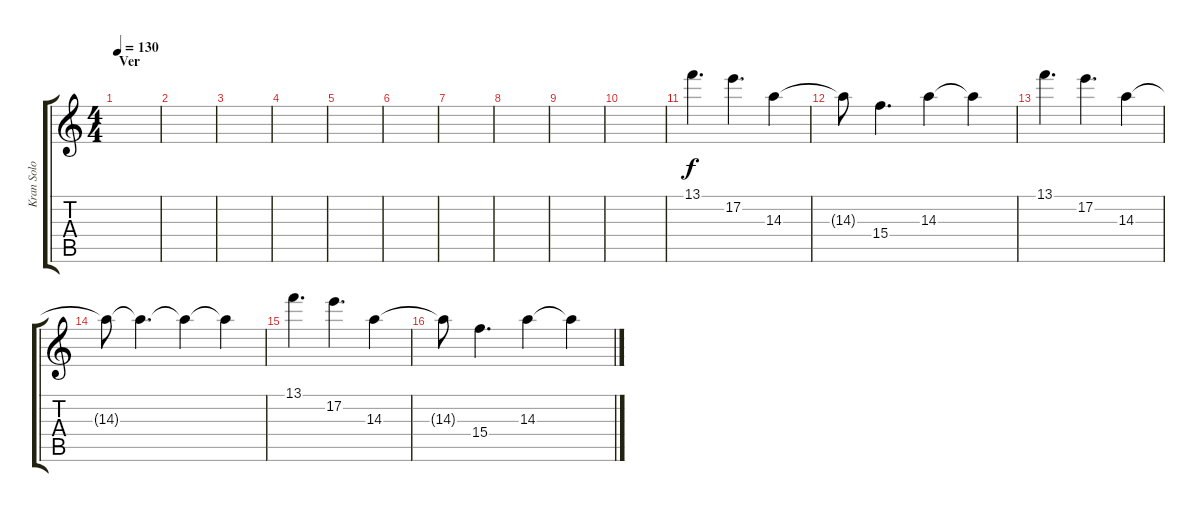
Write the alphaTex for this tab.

\track ("Kran Solo" "Kran Solo") {instrument overdrivenguitar}
\staff {score tabs}
\tuning (E4 B3 G3 D3 A2 E2) {hide}
\ts (4 4)
\section ("" "Ver")
\tempo 130
\clef g2
\ks c
|
|
|
|
|
|
|
|
|
|
13.1.4{d} 17.2.4{d} 14.3.4 |
14.3{t}.8 15.4.4{d} 14.3.4 14.3{t}.4 |
13.1.4{d} 17.2.4{d} 14.3.4 |
14.3{t}.8 14.3{t}.4{d} 14.3{t}.4 14.3{t}.4 |
13.1.4{d} 17.2.4{d} 14.3.4 |
14.3{t}.8 15.4.4{d} 14.3.4 14.3{t}.4
